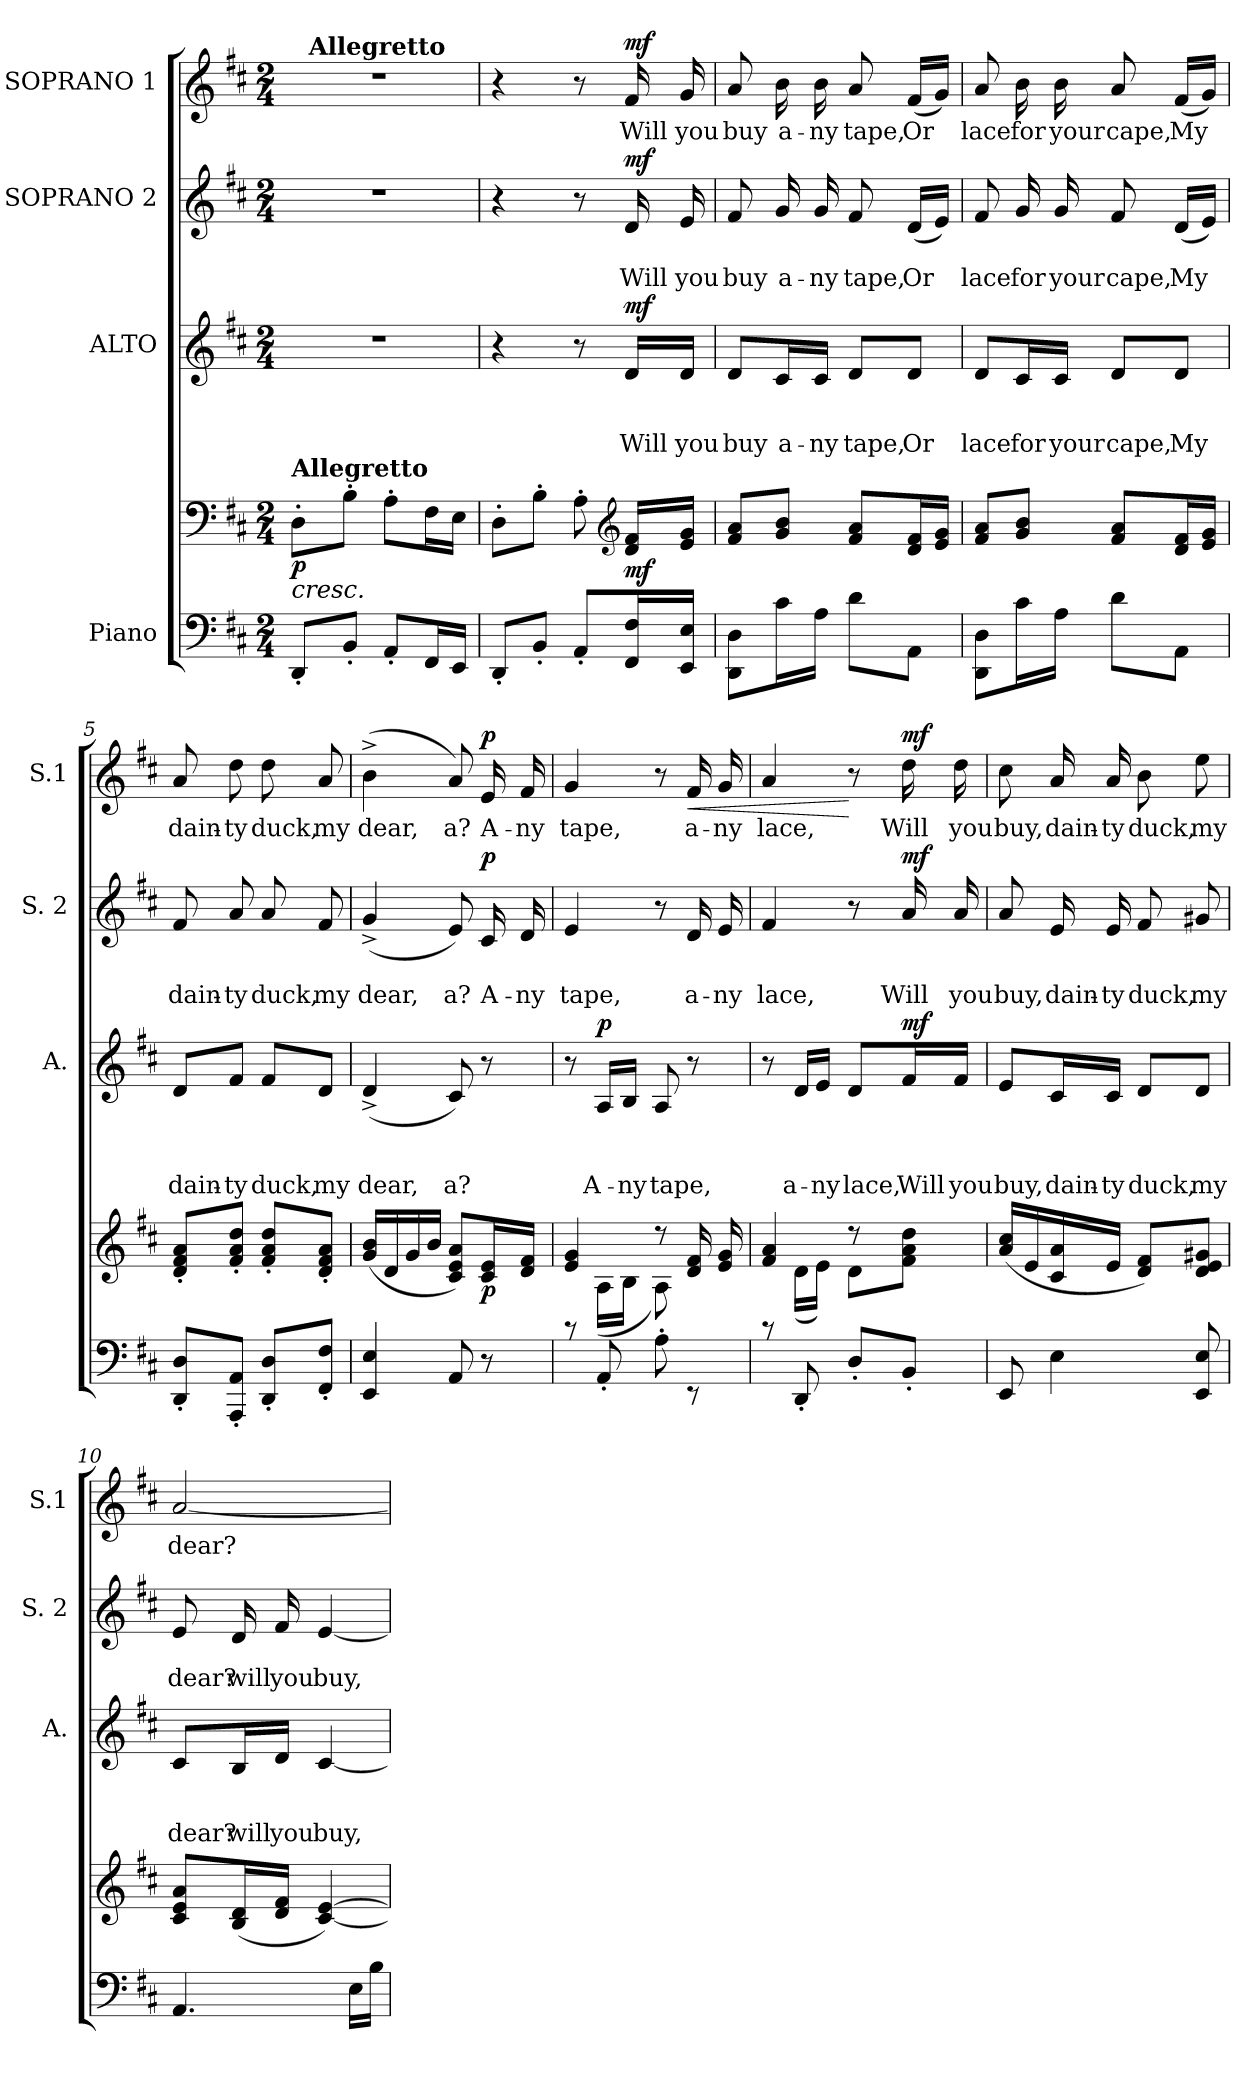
**kern	**kern	**dynam	**kern	**text	**text	**text	**dynam	**kern	**text	**text	**dynam	**kern	**text	**dynam
*part4	*part4	*part4	*part3	*part3	*part3	*part3	*part3	*part2	*part2	*part2	*part2	*part1	*part1	*part1
*staff5	*staff4	*staff4/5	*staff3	*staff3	*staff3	*staff3	*staff3	*staff2	*staff2	*staff2	*staff2	*staff1	*staff1	*staff1
*I"Piano	*	*	*I"ALTO	*	*	*	*	*I"SOPRANO 2	*	*	*	*I"SOPRANO 1	*	*
*	*	*	*I'A.	*	*	*	*	*I'S. 2	*	*	*	*I'S.1	*	*
*clefF4	*clefF4	*	*clefG2	*	*	*	*	*clefG2	*	*	*	*clefG2	*	*
*k[f#c#]	*k[f#c#]	*	*k[f#c#]	*	*	*	*	*k[f#c#]	*	*	*	*k[f#c#]	*	*
*D:	*D:	*	*D:	*	*	*	*	*D:	*	*	*	*D:	*	*
*M2/4	*M2/4	*	*M2/4	*	*	*	*	*M2/4	*	*	*	*M2/4	*	*
=1	=1	=1	=1	=1	=1	=1	=1	=1	=1	=1	=1	=1	=1	=1
!	!LO:TX:a:B:t=Allegretto	!	!	!	!	!	!	!	!	!	!	!	!	!
!	!	!LO:HP:b	!LO:N:vis=1	!	!	!	!	!LO:N:vis=1	!	!	!	!LO:N:vis=1	!	!
!	!	!LO:DY:n=1:b	!	!	!	!	!	!	!	!	!	!	!	!
*	*	*	*	*	*	*	*	*	*	*	*	*^	*	*
8DD'</L	8D'>\L	< p	2r	.	.	.	.	2r	.	.	.	2r	32ryy	.	.
!	!	!	!	!	!	!	!	!	!	!	!	!	!LO:TX:a:B:t=Allegretto	!	!
.	.	.	.	.	.	.	.	.	.	.	.	.	4...ryy	.	.
8BB'</J	8B'>\J	.	.	.	.	.	.	.	.	.	.	.	.	.	.
8AA'</L	8A'>\L	.	.	.	.	.	.	.	.	.	.	.	.	.	.
16FF#/L	16F#\L	.	.	.	.	.	.	.	.	.	.	.	.	.	.
16EE/JJ	16E\JJ	.	.	.	.	.	.	.	.	.	.	.	.	.	.
*	*	*	*	*	*	*	*	*	*	*	*	*v	*v	*	*
=2	=2	=2	=2	=2	=2	=2	=2	=2	=2	=2	=2	=2	=2	=2
8DD'</L	8D'<\L	.	4r	.	.	.	.	4r	.	.	.	4r	.	.
8BB'</J	8B'>\J	.	.	.	.	.	.	.	.	.	.	.	.	.
8AA'</L	8A'<\	.	8r	.	.	.	.	8r	.	.	.	8r	.	.
*	*clefG2	*	*	*	*	*	*	*	*	*	*	*	*	*
!	!	!LO:DY:b	!	!	!	!LO:LY:b	!LO:DY:a	!	!	!LO:LY:b	!LO:DY:a	!	!LO:LY:b	!LO:DY:a
16FF#/ 16F#/L	16d/ 16f#/LL	mf	16d/LL	.	.	Will	mf	16d/	.	Will	mf	16f#/	Will	mf
!	!	!	!	!	!	!LO:LY:b	!	!	!	!LO:LY:b	!	!	!LO:LY:b	!
16EE/ 16E/JJ	16e/ 16g/JJ	.	16d/JJ	.	.	you	.	16e/	.	you	.	16g/	you	.
=3	=3	=3	=3	=3	=3	=3	=3	=3	=3	=3	=3	=3	=3	=3
!	!	!	!	!	!	!LO:LY:b	!	!	!	!LO:LY:b	!	!	!LO:LY:b	!
8DD\ 8D\L	8f#/ 8a/L	.	8d/L	.	.	buy	.	8f#/	.	buy	.	8a/	buy	.
!	!	!	!	!	!	!LO:LY:b	!	!	!	!LO:LY:b	!	!	!LO:LY:b	!
16c#\L	8g/ 8b/J	.	16c#/L	.	.	a-	.	16g/	.	a-	.	16b\	a-	.
!	!	!	!	!	!	!LO:LY:b	!	!	!	!LO:LY:b	!	!	!LO:LY:b	!
16A\JJ	.	.	16c#/JJ	.	.	-ny	.	16g/	.	-ny	.	16b\	-ny	.
!	!	!	!	!	!	!LO:LY:b	!	!	!	!LO:LY:b	!	!	!LO:LY:b	!
8d\L	8f#/ 8a/L	.	8d/L	.	.	tape,	.	8f#/	.	tape,	.	8a/	tape,	.
!	!	!	!	!	!	!LO:LY:b	!	!	!	!LO:LY:b	!	!	!LO:LY:b	!
8AA\J	16d/ 16f#/L	.	8d/J	.	.	Or	.	(<16d/LL	.	Or	.	(<16f#/LL	Or	.
.	16e/ 16g/JJ	.	.	.	.	.	.	16e/JJ)	.	.	.	16g/JJ)	.	.
=4	=4	=4	=4	=4	=4	=4	=4	=4	=4	=4	=4	=4	=4	=4
!	!	!	!	!	!	!LO:LY:b	!	!	!	!LO:LY:b	!	!	!LO:LY:b	!
8DD\ 8D\L	8f#/ 8a/L	.	8d/L	.	.	lace	.	8f#/	.	lace	.	8a/	lace	.
!	!	!	!	!	!	!LO:LY:b	!	!	!	!LO:LY:b	!	!	!LO:LY:b	!
16c#\L	8g/ 8b/J	.	16c#/L	.	.	for	.	16g/	.	for	.	16b\	for	.
!	!	!	!	!	!	!LO:LY:b	!	!	!	!LO:LY:b	!	!	!LO:LY:b	!
16A\JJ	.	.	16c#/JJ	.	.	your	.	16g/	.	your	.	16b\	your	.
!	!	!	!	!	!	!LO:LY:b	!	!	!	!LO:LY:b	!	!	!LO:LY:b	!
8d\L	8f#/ 8a/L	.	8d/L	.	.	cape,	.	8f#/	.	cape,	.	8a/	cape,	.
!	!	!	!	!	!	!LO:LY:b	!	!	!	!LO:LY:b	!	!	!LO:LY:b	!
8AA\J	16d/ 16f#/L	.	8d/J	.	.	My	.	(<16d/LL	.	My	.	(<16f#/LL	My	.
.	16e/ 16g/JJ	.	.	.	.	.	.	16e/JJ)	.	.	.	16g/JJ)	.	.
!!LO:LB:g=z
=5	=5	=5	=5	=5	=5	=5	=5	=5	=5	=5	=5	=5	=5	=5
!	!	!	!	!	!	!LO:LY:b	!	!	!	!LO:LY:b	!	!	!LO:LY:b	!
8DD/'< 8D/'<L	8d/'< 8f#/'< 8a/'<L	.	8d/L	.	.	dain-	.	8f#/	.	dain-	.	8a/	dain-	.
!	!	!	!	!	!	!LO:LY:b	!	!	!	!LO:LY:b	!	!	!LO:LY:b	!
8AAA/'< 8AA/'<J	8f#/'< 8a/'< 8dd/'<J	.	8f#/J	.	.	-ty	.	8a/	.	-ty	.	8dd\	-ty	.
!	!	!	!	!	!	!LO:LY:b	!	!	!	!LO:LY:b	!	!	!LO:LY:b	!
8DD/'< 8D/'<L	8f#/'< 8a/'< 8dd/'<L	.	8f#/L	.	.	duck,	.	8a/	.	duck,	.	8dd\	duck,	.
!	!	!	!	!	!	!LO:LY:b	!	!	!	!LO:LY:b	!	!	!LO:LY:b	!
8FF#/'< 8F#/'<J	8d/'< 8f#/'< 8a/'<J	.	8d/J	.	.	my	.	8f#/	.	my	.	8a/	my	.
=6	=6	=6	=6	=6	=6	=6	=6	=6	=6	=6	=6	=6	=6	=6
!	!	!	!	!	!	!LO:LY:b	!	!	!	!LO:LY:b	!	!	!LO:LY:b	!
4EE/ 4E/	(<16g/ 16b/LL	.	(<4d^</	.	.	dear,	.	(<4g^</	.	dear,	.	(>4b^>\	dear,	.
.	16d/	.	.	.	.	.	.	.	.	.	.	.	.	.
.	16g/	.	.	.	.	.	.	.	.	.	.	.	.	.
.	16b/JJ	.	.	.	.	.	.	.	.	.	.	.	.	.
!	!	!	!	!	!	!LO:LY:b	!	!	!	!LO:LY:b	!	!	!LO:LY:b	!
8AA/	8c#/ 8e/ 8a/L)	.	8c#/)	.	.	a?	.	8e/)	.	a?	.	8a/)	a?	.
!	!	!LO:DY:b	!	!	!	!	!	!	!	!LO:LY:b	!LO:DY:a	!	!LO:LY:b	!LO:DY:a
8r	16c#/ 16e/L	p	8r	.	.	.	.	16c#/	.	A-	p	16e/	A-	p
!	!	!	!	!	!	!	!	!	!	!LO:LY:b	!	!	!LO:LY:b	!
.	16d/ 16f#/JJ	.	.	.	.	.	.	16d/	.	-ny	.	16f#/	-ny	.
=7	=7	=7	=7	=7	=7	=7	=7	=7	=7	=7	=7	=7	=7	=7
*^	*^	*	*	*	*	*	*	*	*	*	*	*	*	*
*	*	*	*^	*	*	*	*	*	*	*	*	*	*	*	*	*
!	!	!	!	!	!	!	!	!	!	!	!	!	!LO:LY:b	!	!	!LO:LY:b	!
8rc	4ryy	4e/ 4g/	8ryy	4..ryy	.	8r	.	.	.	.	4e/	.	tape,	.	4g/	tape,	.
!	!	!	!	!	!	!	!	!	!LO:LY:b	!LO:DY:a	!	!	!	!	!	!	!
8AA'>/	.	.	(<16A\LL	.	.	16A/LL	.	.	A-	p	.	.	.	.	.	.	.
!	!	!	!	!	!	!	!	!	!LO:LY:b	!	!	!	!	!	!	!	!
.	.	.	16B\JJ	.	.	16B/JJ	.	.	-ny	.	.	.	.	.	.	.	.
!	!	!	!	!	!	!	!	!	!LO:LY:b	!	!	!	!	!	!	!	!
8ryy	8A'<\	8rdd	8A\)	.	.	8A/	.	.	tape,	.	8r	.	.	.	8r	.	.
!	!	!	!	!	!	!	!	!	!	!	!	!	!LO:LY:b	!	!	!LO:LY:b	!LO:HP:b
8ryy	8rEE	16d/ 16f#/	8ryy	.	.	8r	.	.	.	.	16d/	.	a-	.	16f#/	a-	<
!	!	!	!	!	!	!	!	!	!	!	!	!	!LO:LY:b	!	!	!LO:LY:b	!
.	.	16ryy	.	16e/ 16g/	.	.	.	.	.	.	16e/	.	-ny	.	16g/	-ny	.
=8	=8	=8	=8	=8	=8	=8	=8	=8	=8	=8	=8	=8	=8	=8	=8	=8	=8
!	!	!	!	!	!	!	!	!	!	!	!	!	!LO:LY:b	!	!	!LO:LY:b	!
*	*	*	*v	*v	*	*	*	*	*	*	*	*	*	*	*	*	*
8rc	8ryy	4f#/ 4a/	8ryy	.	8r	.	.	.	.	4f#/	.	lace,	.	4a/	lace,	.
!	!	!	!	!	!	!	!	!LO:LY:b	!	!	!	!	!	!	!	!
16.ryy	8DD'>/	.	(<16d\LL	.	16d/LL	.	.	a-	.	.	.	.	.	.	.	.
!	!	!	!	!	!	!	!	!LO:LY:b	!	!	!	!	!	!	!	!
.	.	.	16e\JJ)	.	16e/JJ	.	.	-ny	.	.	.	.	.	.	.	.
4ryy	.	.	.	.	.	.	.	.	.	.	.	.	.	.	.	.
!	!	!	!	!	!	!	!	!LO:LY:b	!	!	!	!	!	!	!	!
.	8D'>/L	8rdd	8d\L	[	8d/L	.	.	lace,	.	8r	.	.	.	8r	.	[
!	!	!	!	!	!	!	!	!LO:LY:b	!LO:DY:a	!	!	!LO:LY:b	!LO:DY:a	!	!LO:LY:b	!LO:DY:a
.	8BB'>/J	8ryy	8f#\ 8a\ 8dd\J	.	16f#/L	.	.	Will	mf	16a/	.	Will	mf	16dd\	Will	mf
!	!	!	!	!	!	!	!	!LO:LY:b	!	!	!	!LO:LY:b	!	!	!LO:LY:b	!
.	.	.	.	.	16f#/JJ	.	.	you	.	16a/	.	you	.	16dd\	you	.
32ryy	.	.	.	.	.	.	.	.	.	.	.	.	.	.	.	.
*v	*v	*	*	*	*	*	*	*	*	*	*	*	*	*	*	*
*	*v	*v	*	*	*	*	*	*	*	*	*	*	*	*	*
!!LO:PB:g=z
=9	=9	=9	=9	=9	=9	=9	=9	=9	=9	=9	=9	=9	=9	=9
!	!	!	!	!	!	!LO:LY:b	!	!	!	!LO:LY:b	!	!	!LO:LY:b	!
8EE/	(<16a/ 16cc#/LL	.	8e/L	.	.	buy,	.	8a/	.	buy,	.	8cc#\	buy,	.
.	16e/	.	.	.	.	.	.	.	.	.	.	.	.	.
!	!	!	!	!	!	!LO:LY:b	!	!	!	!LO:LY:b	!	!	!LO:LY:b	!
4E\	16c#/ 16a/	.	16c#/L	.	.	dain-	.	16e/	.	dain-	.	16a/	dain-	.
!	!	!	!	!	!	!LO:LY:b	!	!	!	!LO:LY:b	!	!	!LO:LY:b	!
.	16e/JJ	.	16c#/JJ	.	.	-ty	.	16e/	.	-ty	.	16a/	-ty	.
!	!	!	!	!	!	!LO:LY:b	!	!	!	!LO:LY:b	!	!	!LO:LY:b	!
.	8d/ 8f#/L)	.	8d/L	.	.	duck,	.	8f#/	.	duck,	.	8b\	duck,	.
!	!	!	!	!	!	!LO:LY:b	!	!	!	!LO:LY:b	!	!	!LO:LY:b	!
8EE/ 8E/	8d/ 8e/ 8g#X/J	.	8d/J	.	.	my	.	8g#X/	.	my	.	8ee\	my	.
=10	=10	=10	=10	=10	=10	=10	=10	=10	=10	=10	=10	=10	=10	=10
!	!	!	!	!	!	!LO:LY:b	!	!	!	!LO:LY:b	!	!	!LO:LY:b	!
4.AA/	8c#/ 8e/ 8a/L	.	8c#/L	.	.	dear?	.	8e/	.	dear?	.	[<2a/	dear?	.
!	!	!	!	!	!	!LO:LY:b	!	!	!	!LO:LY:b	!	!	!	!
.	(<16B/ 16d/L	.	16B/L	.	.	will	.	16d/	.	will	.	.	.	.
!	!	!	!	!	!	!LO:LY:b	!	!	!	!LO:LY:b	!	!	!	!
.	16d/ 16f#/JJ	.	16d/JJ	.	.	you	.	16f#/	.	you	.	.	.	.
!	!	!	!	!	!	!LO:LY:b	!	!	!	!LO:LY:b	!	!	!	!
.	[<4c#/ [>4e/)	.	[<4c#/	.	.	buy,	.	[<4e/	.	buy,	.	.	.	.
16E\LL	.	.	.	.	.	.	.	.	.	.	.	.	.	.
16B\JJ	.	.	.	.	.	.	.	.	.	.	.	.	.	.
=	=	=	=	=	=	=	=	=	=	=	=	=	=	=
*-	*-	*-	*-	*-	*-	*-	*-	*-	*-	*-	*-	*-	*-	*-
